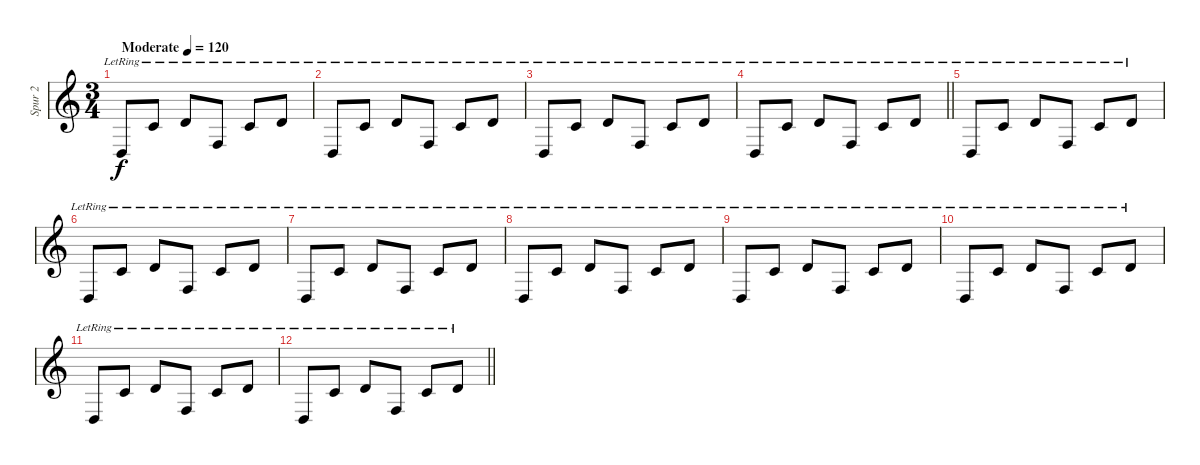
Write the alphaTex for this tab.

\track ("Spur 2" "Spur 2") {instrument acousticgrandpiano}
\staff {score}
\tuning (E4 B3 G3 D3 A2 E2) {hide}
\ts (3 4)
\tempo (120 "Moderate")
\clef g2
\ks c
0.4{lr}.8{dy f instrument acousticgrandpiano} 1.2{lr}.8 3.2{lr}.8 3.4{lr}.8 1.2{lr}.8 3.2{lr}.8 |
0.4{lr}.8 1.2{lr}.8 3.2{lr}.8 3.4{lr}.8 1.2{lr}.8 3.2{lr}.8 |
0.4{lr}.8 1.2{lr}.8 3.2{lr}.8 3.4{lr}.8 1.2{lr}.8 3.2{lr}.8 |
\barLineRight lightlight
0.4{lr}.8 1.2{lr}.8 3.2{lr}.8 3.4{lr}.8 1.2{lr}.8 3.2{lr}.8 |
0.4{lr}.8 1.2{lr}.8 3.2{lr}.8 3.4{lr}.8 1.2{lr}.8 3.2{lr}.8 |
0.4{lr}.8 1.2{lr}.8 3.2{lr}.8 3.4{lr}.8 1.2{lr}.8 3.2{lr}.8 |
0.4{lr}.8 1.2{lr}.8 3.2{lr}.8 3.4{lr}.8 1.2{lr}.8 3.2{lr}.8 |
0.4{lr}.8 1.2{lr}.8 3.2{lr}.8 3.4{lr}.8 1.2{lr}.8 3.2{lr}.8 |
0.4{lr}.8 1.2{lr}.8 3.2{lr}.8 3.4{lr}.8 1.2{lr}.8 3.2{lr}.8 |
0.4{lr}.8 1.2{lr}.8 3.2{lr}.8 3.4{lr}.8 1.2{lr}.8 3.2{lr}.8 |
0.4{lr}.8 1.2{lr}.8 3.2{lr}.8 3.4{lr}.8 1.2{lr}.8 3.2{lr}.8 |
\barLineRight lightlight
0.4{lr}.8 1.2{lr}.8 3.2{lr}.8 3.4{lr}.8 1.2{lr}.8 3.2{lr}.8
